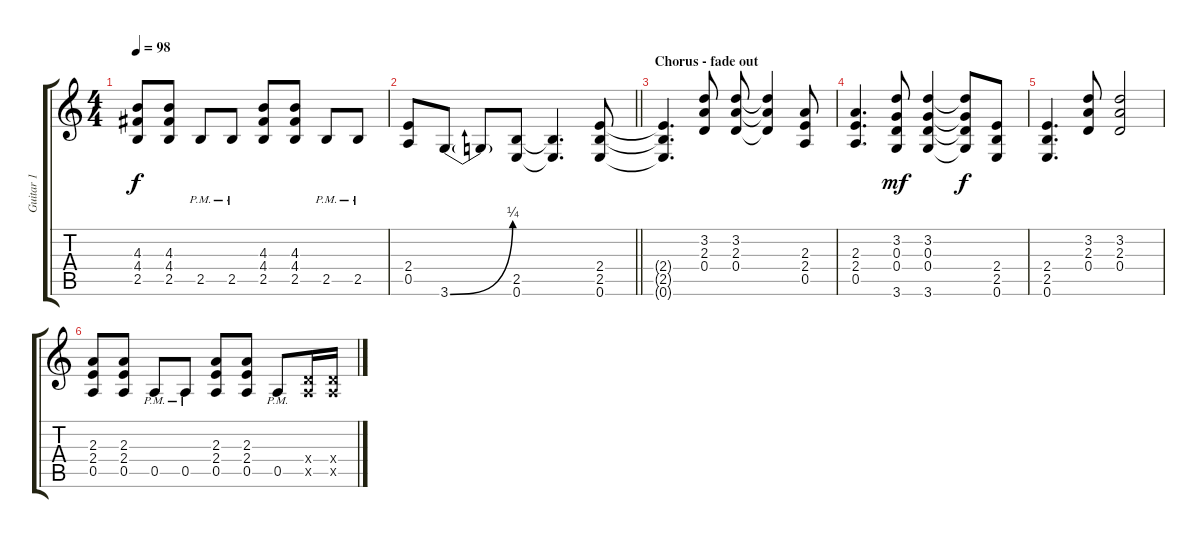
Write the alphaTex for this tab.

\track ("Guitar 1" "Guitar 1") {instrument acousticguitarsteel}
\staff {score tabs}
\tuning (E4 B3 G3 D3 A2 E2) {hide}
\ts (4 4)
\tempo 98
\clef g2
\ks c
(4.3 4.4 2.5).8{dy f} (4.3 4.4 2.5).8 2.5{pm}.8 2.5{pm}.8 (4.3 4.4 2.5).8 (4.3 4.4 2.5).8 2.5{pm}.8 2.5{pm}.8 |
\barLineRight lightlight
(2.4 0.5).8 3.6{be (bend 0 0 60 1)}.8 3.6{t}.8 (2.5 0.6).8 (2.5{t} 0.6{t}).4{d} (2.4 2.5 0.6).8 |
\section ("" "Chorus - fade out")
(2.4{t} 2.5{t} 0.6{t}).4{d volume 0} (3.2 2.3 0.4).8 (3.2 2.3 0.4).8 (3.2{t} 2.3{t} 0.4{t}).4 (2.3 2.4 0.5).8 |
(2.3 2.4 0.5).4{d} (3.2 0.3 0.4 3.6).8{dy mf} (3.2 0.3 0.4 3.6).4 (3.2{t} 0.3{t} 0.4{t} 3.6{t}).8{dy f} (2.4 2.5 0.6).8 |
(2.4 2.5 0.6).4{d} (3.2 2.3 0.4).8 (3.2 2.3 0.4).2 |
(2.3 2.4 0.5).8 (2.3 2.4 0.5).8 0.5{pm}.8 0.5{pm}.8 (2.3 2.4 0.5).8 (2.3 2.4 0.5).8 0.5{pm}.8 (0.4{x} 0.5{x}).16 (0.4{x} 0.5{x}).16
